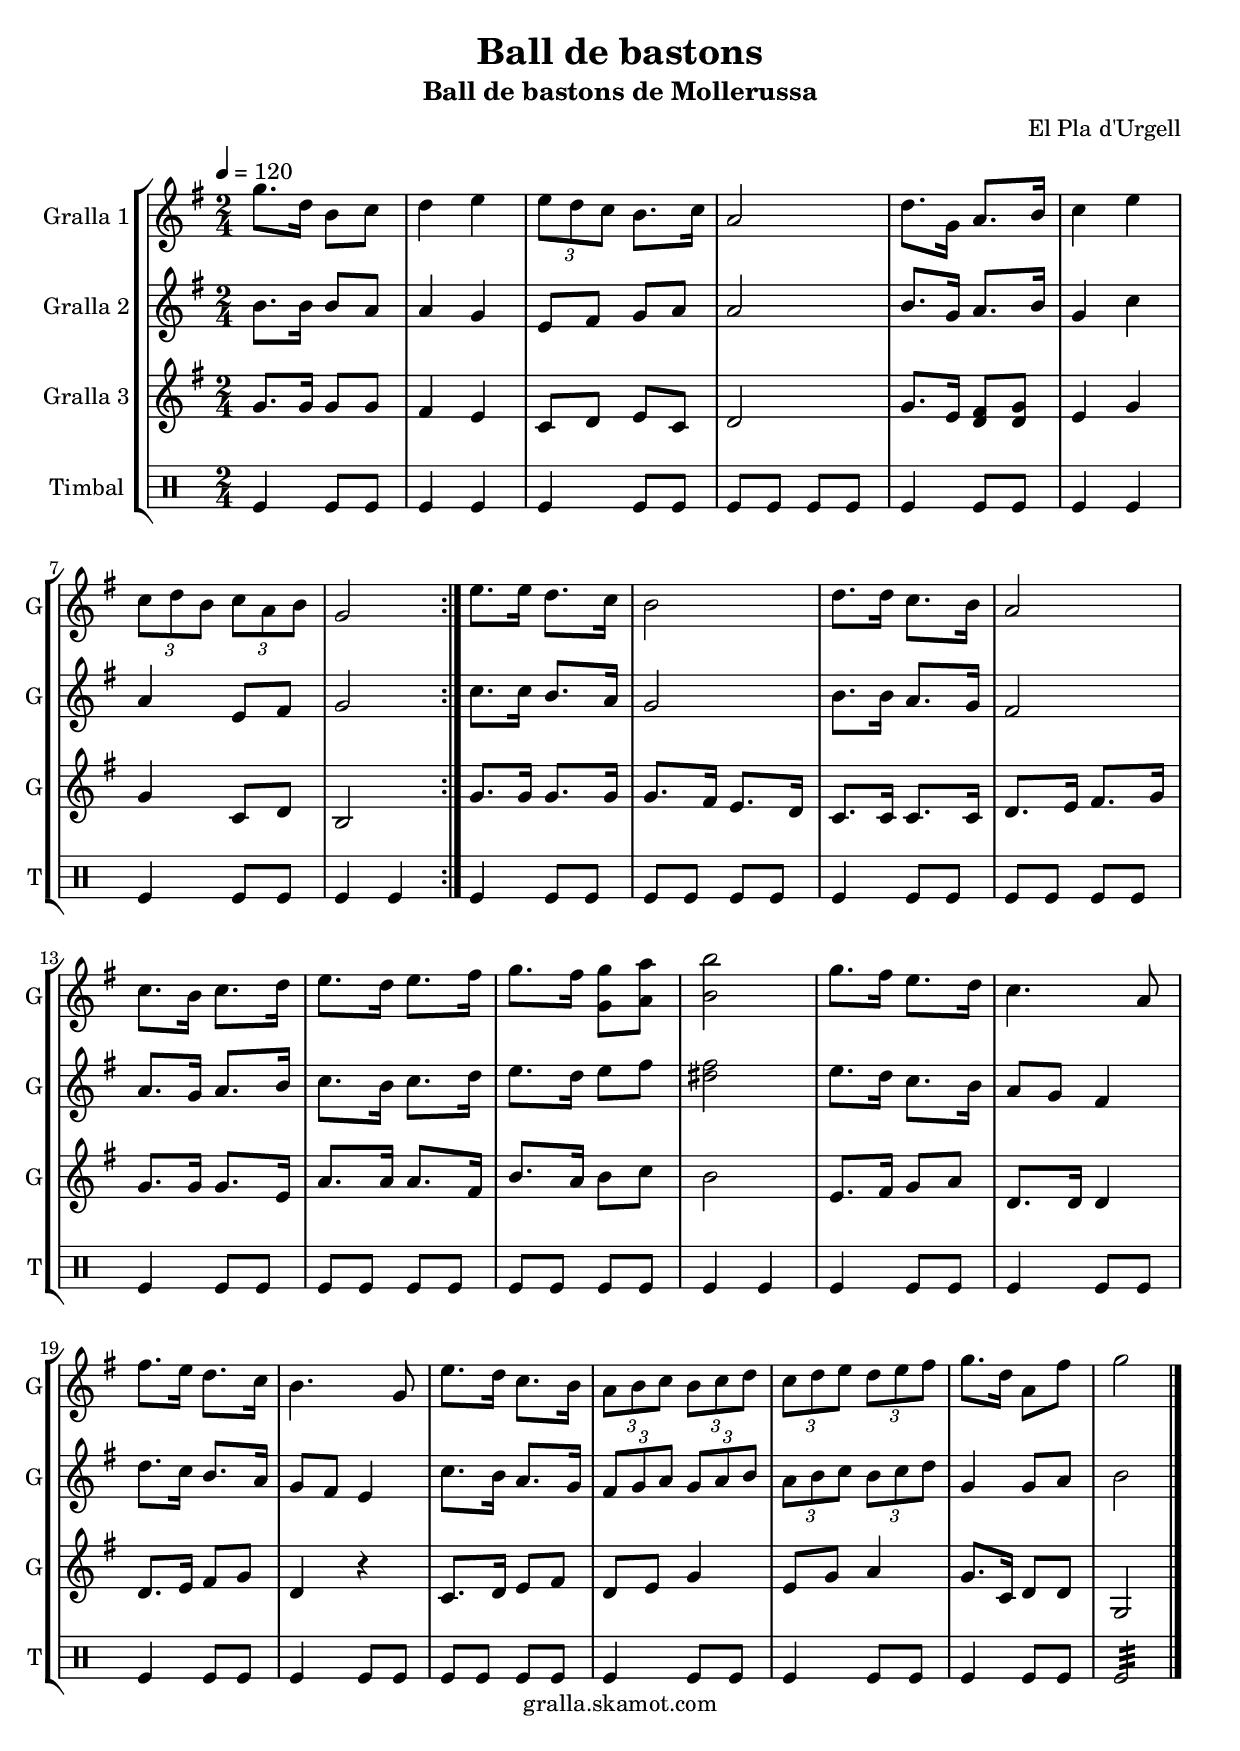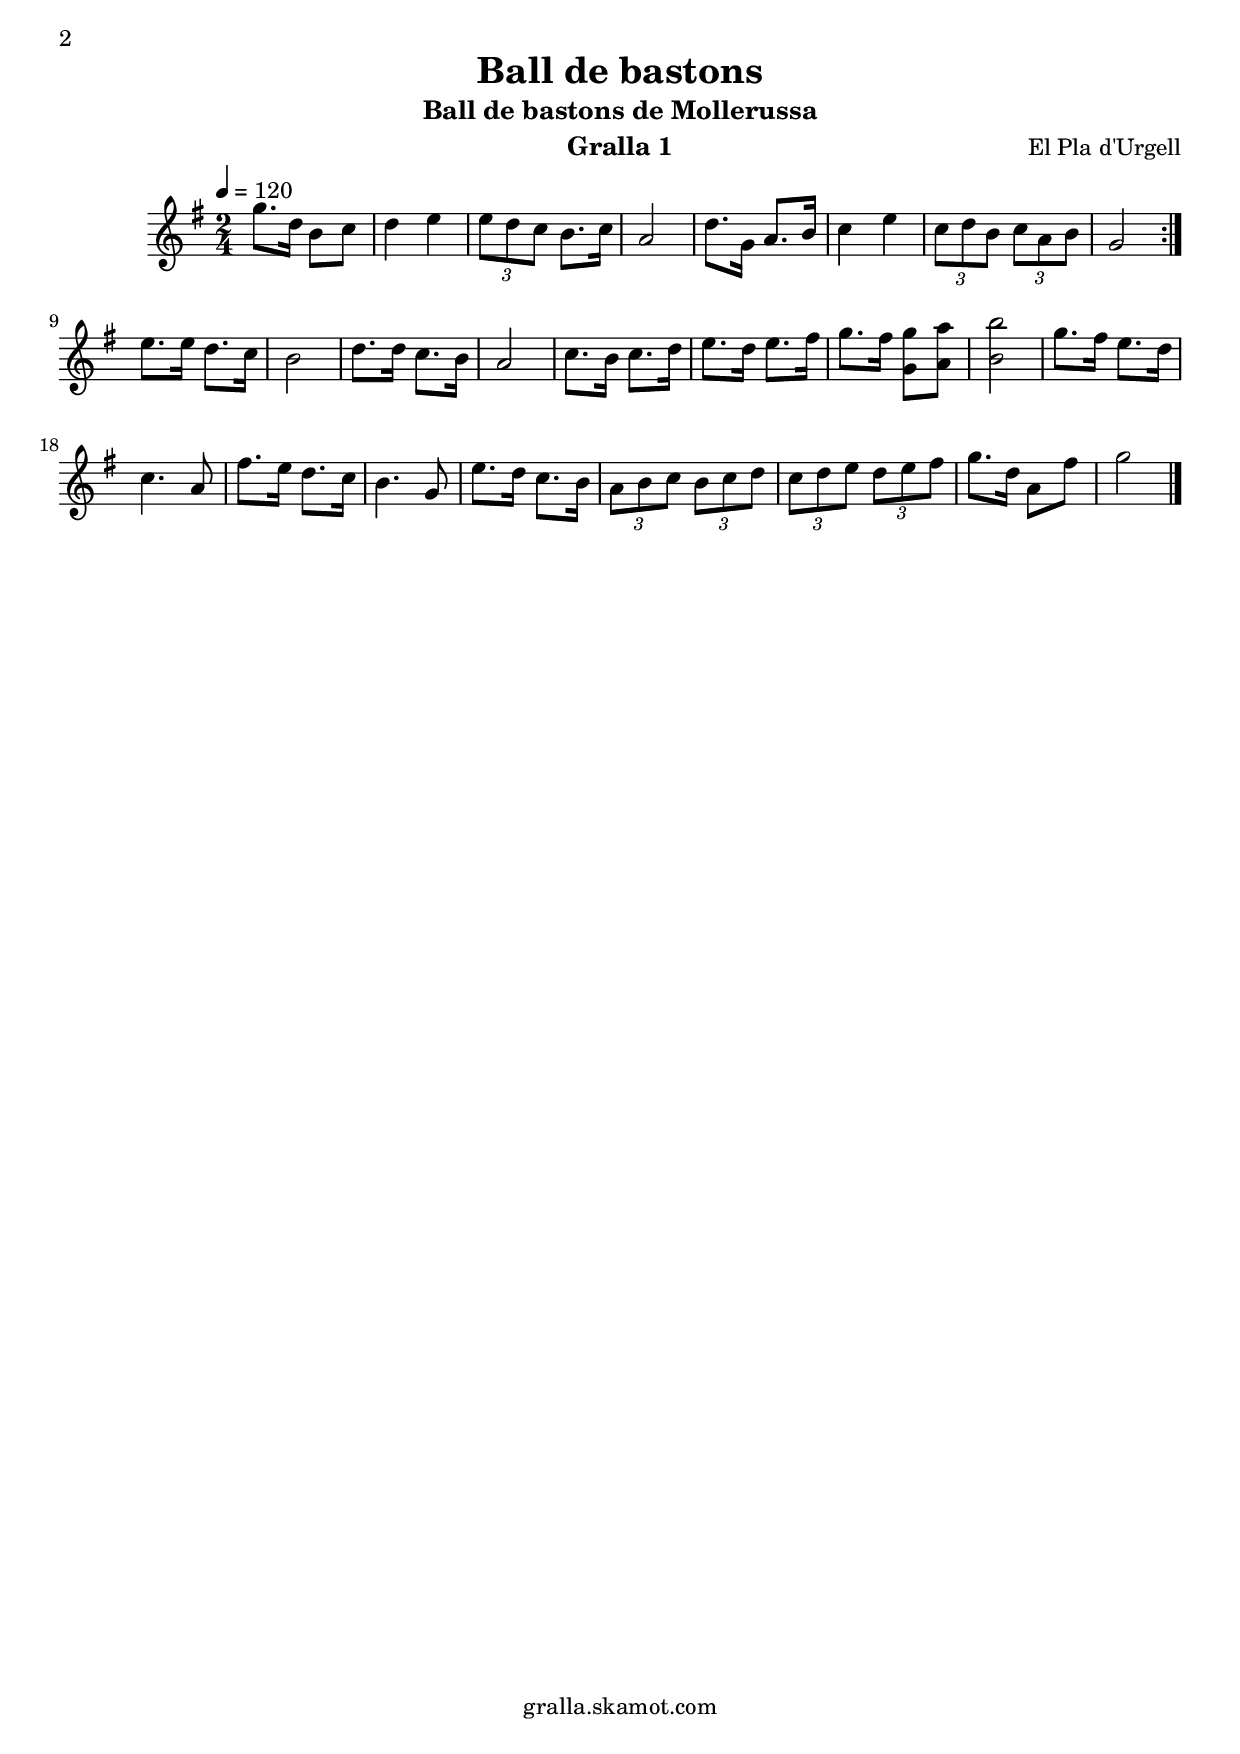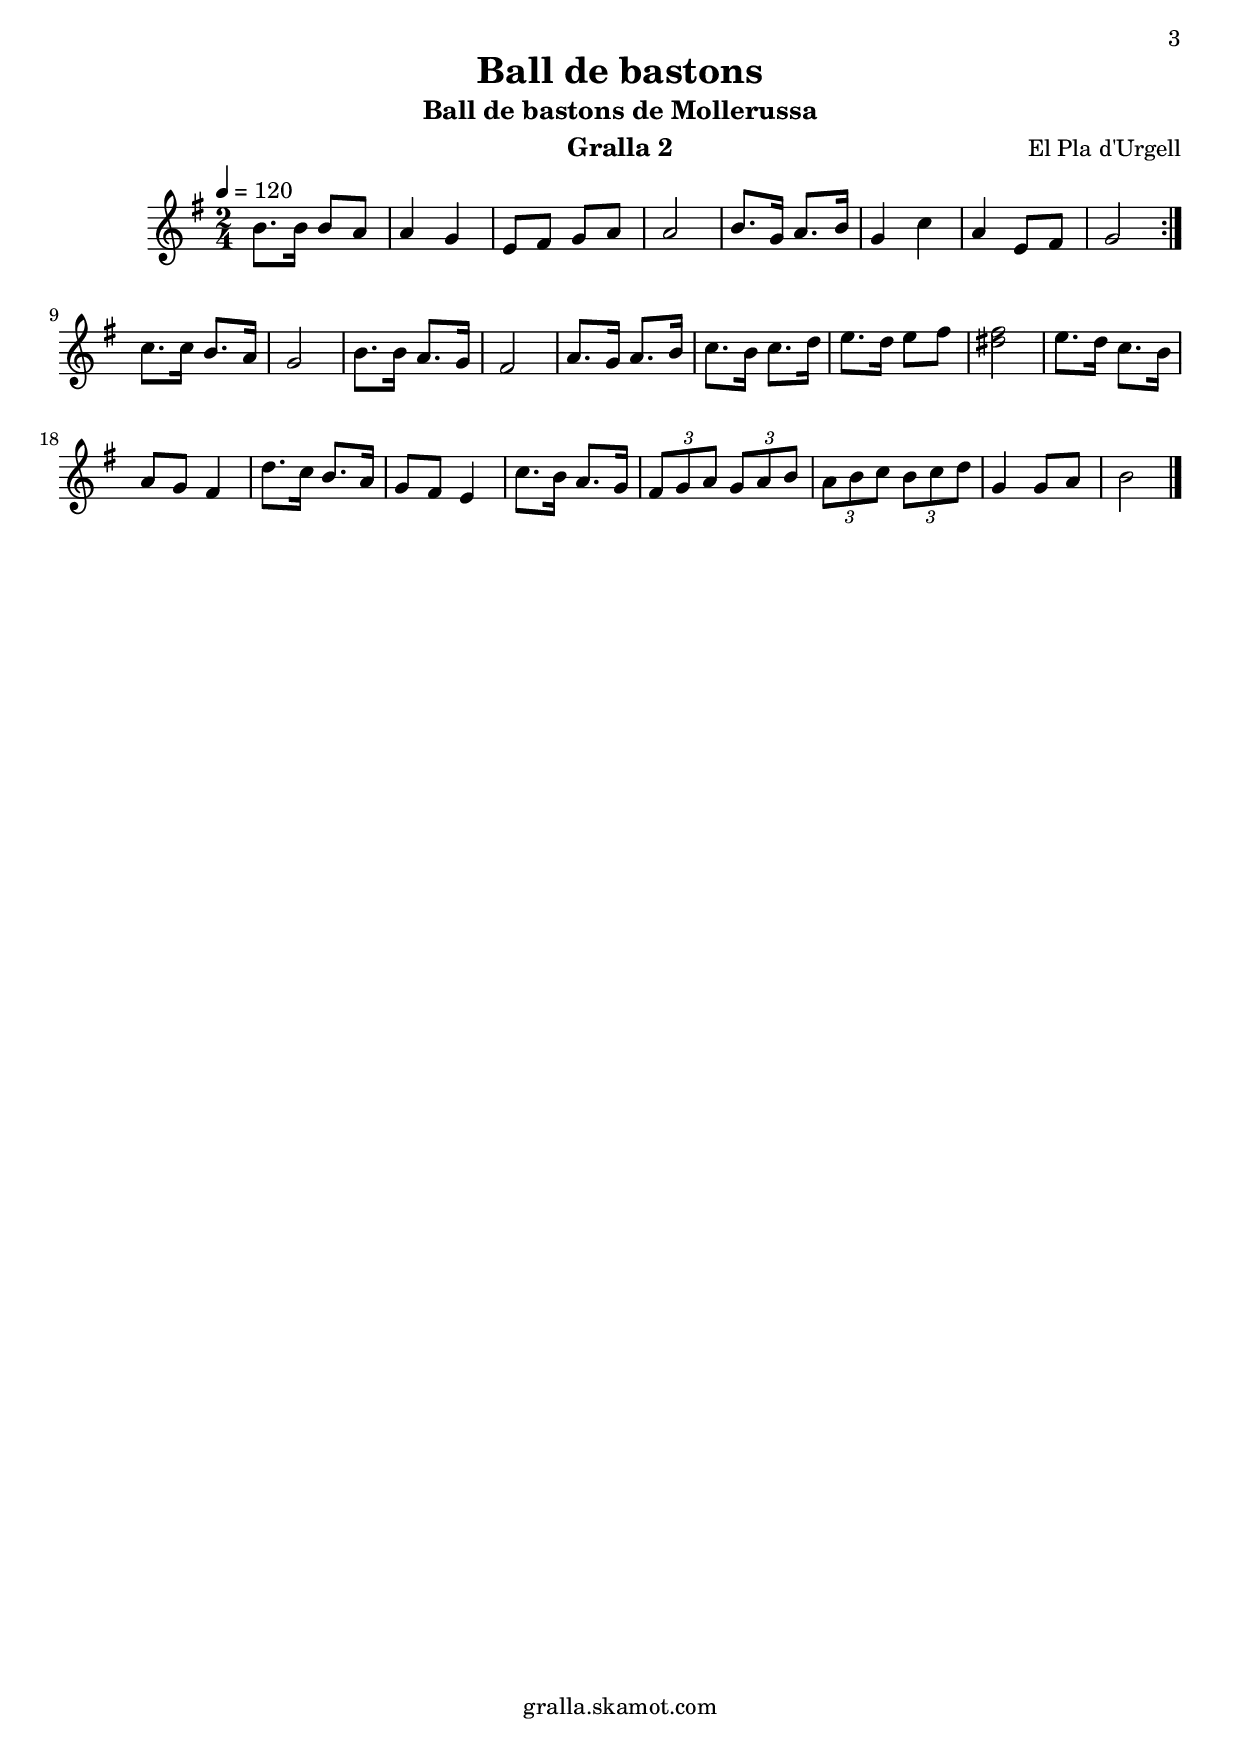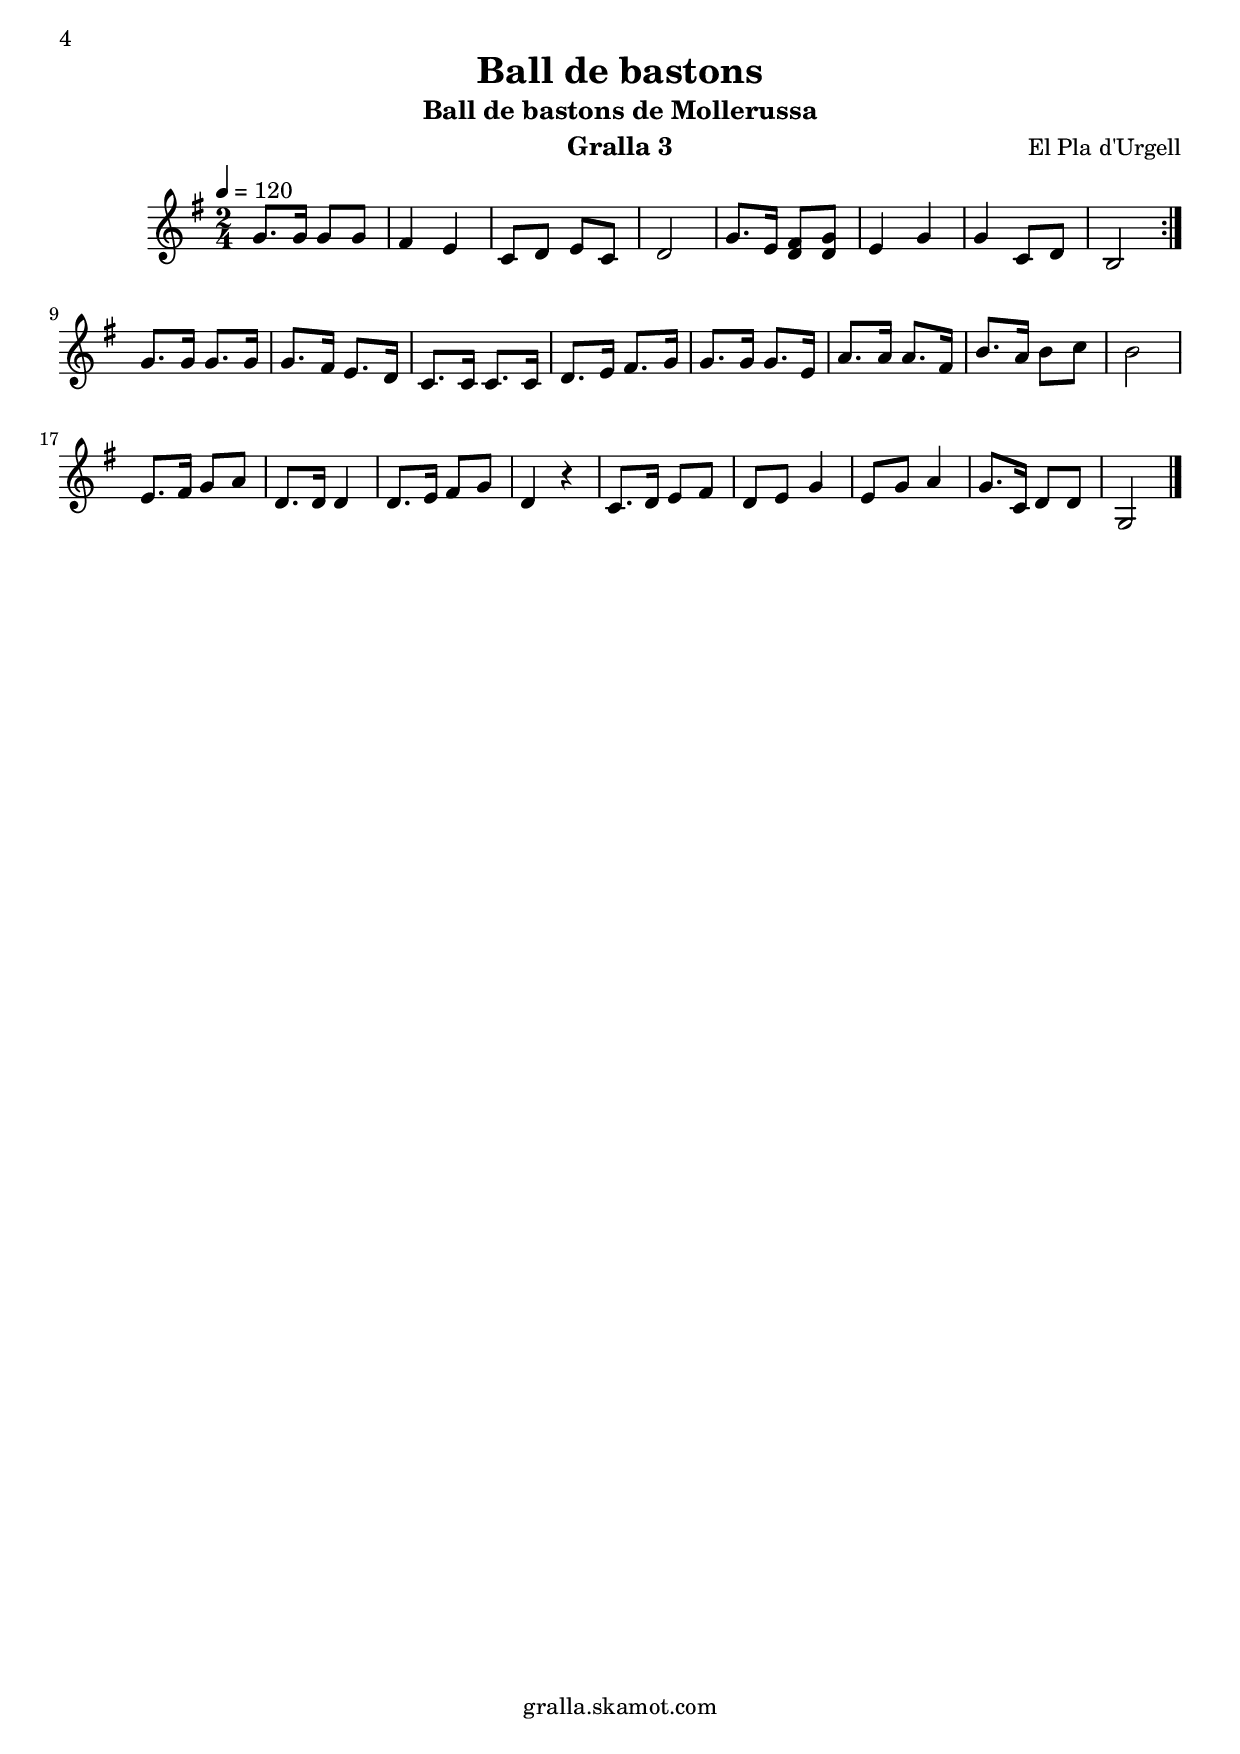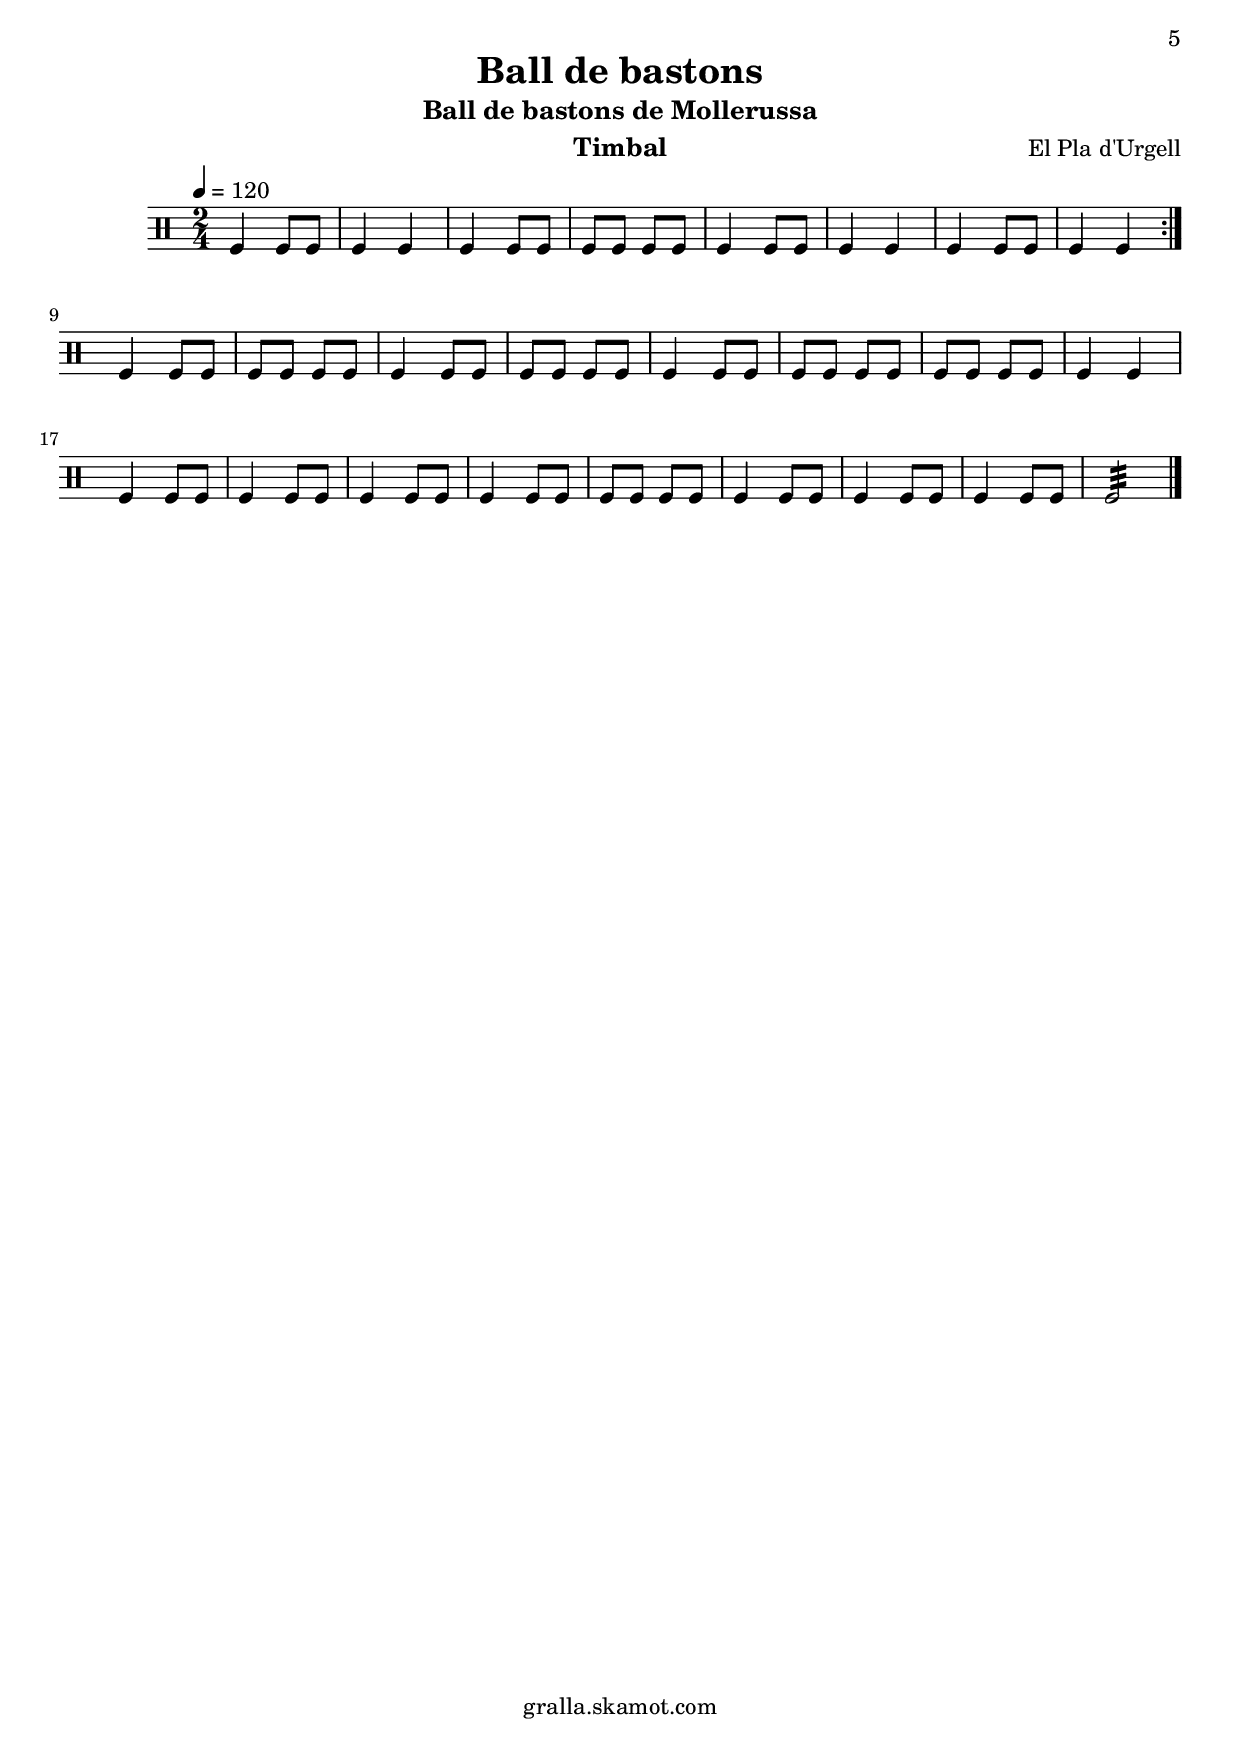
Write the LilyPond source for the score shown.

\version "2.16.2"

\header {
  dedication=""
  title="Ball de bastons"
  subtitle="Ball de bastons de Mollerussa"
  subsubtitle=""
  poet=""
  meter=""
  piece=""
  composer="El Pla d'Urgell"
  arranger=""
  opus=""
  instrument=""
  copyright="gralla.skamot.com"
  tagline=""
}

liniaroAa =
\relative g''
{
  \tempo 4=120
  \clef treble
  \key g \major
  \time 2/4
  \repeat volta 2 { g8. d16 b8 c  |
  d4 e  |
  \times 2/3 { e8 d c } b8. c16  |
  a2  |
  %05
  d8. g,16 a8. b16  |
  c4 e  |
  \times 2/3 { c8 d b } \times 2/3 { c a b }  |
  g2  | }
  e'8. e16 d8. c16  |
  %10
  b2  |
  d8. d16 c8. b16  |
  a2  |
  c8. b16 c8. d16  |
  e8. d16 e8. fis16  |
  %15
  g8. fis16 <g, g'>8 <a a'>  |
  <b b'>2  |
  g'8. fis16 e8. d16  |
  c4. a8  |
  fis'8. e16 d8. c16  |
  %20
  b4. g8  |
  e'8. d16 c8. b16  |
  \times 2/3 { a8 b c } \times 2/3 { b c d }  |
  \times 2/3 { c8 d e } \times 2/3 { d e fis }  |
  g8. d16 a8 fis'  |
  %25
  g2  \bar "|."
}

liniaroAb =
\relative b'
{
  \tempo 4=120
  \clef treble
  \key g \major
  \time 2/4
  \repeat volta 2 { b8. b16 b8 a  |
  a4 g  |
  e8 fis g a  |
  a2  |
  %05
  b8. g16 a8. b16  |
  g4 c  |
  a4 e8 fis  |
  g2  | }
  c8. c16 b8. a16  |
  %10
  g2  |
  b8. b16 a8. g16  |
  fis2  |
  a8. g16 a8. b16  |
  c8. b16 c8. d16  |
  %15
  e8. d16 e8 fis  |
  <dis fis>2  |
  e8. d16 c8. b16  |
  a8 g fis4  |
  d'8. c16 b8. a16  |
  %20
  g8 fis e4  |
  c'8. b16 a8. g16  |
  \times 2/3 { fis8 g a } \times 2/3 { g a b }  |
  \times 2/3 { a8 b c } \times 2/3 { b c d }  |
  g,4 g8 a  |
  %25
  b2  \bar "|."
}

liniaroAc =
\relative g'
{
  \tempo 4=120
  \clef treble
  \key g \major
  \time 2/4
  \repeat volta 2 { g8. g16 g8 g  |
  fis4 e  |
  c8 d e c  |
  d2  |
  %05
  g8. e16 <d fis>8 <d g>  |
  e4 g  |
  g4 c,8 d  |
  b2  | }
  g'8. g16 g8. g16  |
  %10
  g8. fis16 e8. d16  |
  c8. c16 c8. c16  |
  d8. e16 fis8. g16  |
  g8. g16 g8. e16  |
  a8. a16 a8. fis16  |
  %15
  b8. a16 b8 c  |
  b2  |
  e,8. fis16 g8 a  |
  d,8. d16 d4  |
  d8. e16 fis8 g  |
  %20
  d4 r  |
  c8. d16 e8 fis  |
  d8 e g4  |
  e8 g a4  |
  g8. c,16 d8 d  |
  %25
  g,2  \bar "|."
}

liniaroAd =
\drummode
{
  \tempo 4=120
  \time 2/4
  \repeat volta 2 { tomfl4 tomfl8 tomfl  |
  tomfl4 tomfl  |
  tomfl4 tomfl8 tomfl  |
  tomfl8 tomfl tomfl tomfl  |
  %05
  tomfl4 tomfl8 tomfl  |
  tomfl4 tomfl  |
  tomfl4 tomfl8 tomfl  |
  tomfl4 tomfl  | }
  tomfl4 tomfl8 tomfl  |
  %10
  tomfl8 tomfl tomfl tomfl  |
  tomfl4 tomfl8 tomfl  |
  tomfl8 tomfl tomfl tomfl  |
  tomfl4 tomfl8 tomfl  |
  tomfl8 tomfl tomfl tomfl  |
  %15
  tomfl8 tomfl tomfl tomfl  |
  tomfl4 tomfl  |
  tomfl4 tomfl8 tomfl  |
  tomfl4 tomfl8 tomfl  |
  tomfl4 tomfl8 tomfl  |
  %20
  tomfl4 tomfl8 tomfl  |
  tomfl8 tomfl tomfl tomfl  |
  tomfl4 tomfl8 tomfl  |
  tomfl4 tomfl8 tomfl  |
  tomfl4 tomfl8 tomfl  |
  %25
  tomfl2:32  \bar "|."
}

\bookpart {
  \score {
    \new StaffGroup {
      \override Score.RehearsalMark.self-alignment-X = #LEFT
      <<
        \new Staff \with {instrumentName = #"Gralla 1" shortInstrumentName = #"G"} \liniaroAa
        \new Staff \with {instrumentName = #"Gralla 2" shortInstrumentName = #"G"} \liniaroAb
        \new Staff \with {instrumentName = #"Gralla 3" shortInstrumentName = #"G"} \liniaroAc
        \new DrumStaff \with {instrumentName = #"Timbal" shortInstrumentName = #"T"} \liniaroAd
      >>
    }
    \layout {}
  }
  \score { \unfoldRepeats
    \new StaffGroup {
      \override Score.RehearsalMark.self-alignment-X = #LEFT
      <<
        \new Staff \with {instrumentName = #"Gralla 1" shortInstrumentName = #"G"} \liniaroAa
        \new Staff \with {instrumentName = #"Gralla 2" shortInstrumentName = #"G"} \liniaroAb
        \new Staff \with {instrumentName = #"Gralla 3" shortInstrumentName = #"G"} \liniaroAc
        \new DrumStaff \with {instrumentName = #"Timbal" shortInstrumentName = #"T"} \liniaroAd
      >>
    }
    \midi {
      \set Staff.midiInstrument = "oboe"
      \set DrumStaff.midiInstrument = "drums"
    }
  }
}

\bookpart {
  \header {instrument="Gralla 1"}
  \score {
    \new StaffGroup {
      \override Score.RehearsalMark.self-alignment-X = #LEFT
      <<
        \new Staff \liniaroAa
      >>
    }
    \layout {}
  }
  \score { \unfoldRepeats
    \new StaffGroup {
      \override Score.RehearsalMark.self-alignment-X = #LEFT
      <<
        \new Staff \liniaroAa
      >>
    }
    \midi {
      \set Staff.midiInstrument = "oboe"
      \set DrumStaff.midiInstrument = "drums"
    }
  }
}

\bookpart {
  \header {instrument="Gralla 2"}
  \score {
    \new StaffGroup {
      \override Score.RehearsalMark.self-alignment-X = #LEFT
      <<
        \new Staff \liniaroAb
      >>
    }
    \layout {}
  }
  \score { \unfoldRepeats
    \new StaffGroup {
      \override Score.RehearsalMark.self-alignment-X = #LEFT
      <<
        \new Staff \liniaroAb
      >>
    }
    \midi {
      \set Staff.midiInstrument = "oboe"
      \set DrumStaff.midiInstrument = "drums"
    }
  }
}

\bookpart {
  \header {instrument="Gralla 3"}
  \score {
    \new StaffGroup {
      \override Score.RehearsalMark.self-alignment-X = #LEFT
      <<
        \new Staff \liniaroAc
      >>
    }
    \layout {}
  }
  \score { \unfoldRepeats
    \new StaffGroup {
      \override Score.RehearsalMark.self-alignment-X = #LEFT
      <<
        \new Staff \liniaroAc
      >>
    }
    \midi {
      \set Staff.midiInstrument = "oboe"
      \set DrumStaff.midiInstrument = "drums"
    }
  }
}

\bookpart {
  \header {instrument="Timbal"}
  \score {
    \new StaffGroup {
      \override Score.RehearsalMark.self-alignment-X = #LEFT
      <<
        \new DrumStaff \liniaroAd
      >>
    }
    \layout {}
  }
  \score { \unfoldRepeats
    \new StaffGroup {
      \override Score.RehearsalMark.self-alignment-X = #LEFT
      <<
        \new DrumStaff \liniaroAd
      >>
    }
    \midi {
      \set Staff.midiInstrument = "oboe"
      \set DrumStaff.midiInstrument = "drums"
    }
  }
}

